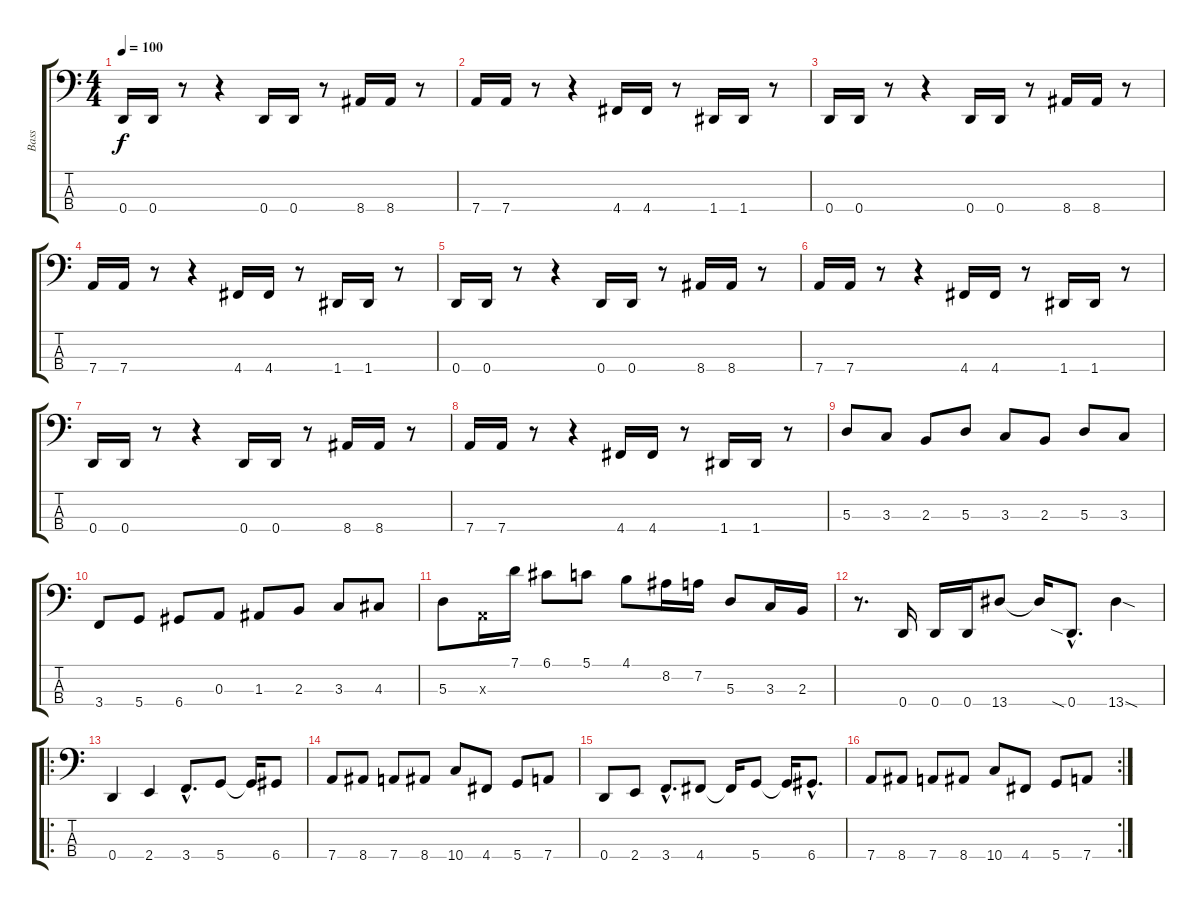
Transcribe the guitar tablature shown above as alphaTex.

\track ("Bass" "Bass") {instrument slapbass1}
\staff {score tabs}
\tuning (G2 D2 A1 D1) {hide}
\ts (4 4)
\tempo 100
\clef f4
\ks c
0.4.16{dy f} 0.4.16 r.8 r.4 0.4.16 0.4.16 r.8 8.4.16 8.4.16 r.8 |
7.4.16 7.4.16 r.8 r.4 4.4.16 4.4.16 r.8 1.4.16 1.4.16 r.8 |
0.4.16 0.4.16 r.8 r.4 0.4.16 0.4.16 r.8 8.4.16 8.4.16 r.8 |
7.4.16 7.4.16 r.8 r.4 4.4.16 4.4.16 r.8 1.4.16 1.4.16 r.8 |
0.4.16 0.4.16 r.8 r.4 0.4.16 0.4.16 r.8 8.4.16 8.4.16 r.8 |
7.4.16 7.4.16 r.8 r.4 4.4.16 4.4.16 r.8 1.4.16 1.4.16 r.8 |
0.4.16 0.4.16 r.8 r.4 0.4.16 0.4.16 r.8 8.4.16 8.4.16 r.8 |
7.4.16 7.4.16 r.8 r.4 4.4.16 4.4.16 r.8 1.4.16 1.4.16 r.8 |
5.3.8 3.3.8 2.3.8 5.3.8 3.3.8 2.3.8 5.3.8 3.3.8 |
3.4.8 5.4.8 6.4.8 0.3.8 1.3.8 2.3.8 3.3.8 4.3.8 |
5.3.8 0.3{x}.16 7.1.16 6.1.8 5.1.8 4.1.8 8.2.16 7.2.16 5.3.8 3.3.16 2.3.16 |
r.8{d} 0.4.16 0.4.16 0.4.16 13.4.8 13.4{t}.16 0.4{sia hac}.8{d} 13.4{sod}.4 |
\ro
0.4.4 2.4.4 3.4{hac}.8{d} 5.4.8 5.4{t}.16 6.4.8 |
7.4.8 8.4.8 7.4.8 8.4.8 10.4.8 4.4.8 5.4.8 7.4.8 |
0.4.8 2.4.8 3.4{hac}.8{d} 4.4.8 4.4{t}.16 5.4.8 5.4{t}.16 6.4{hac}.8{d} |
\rc 2
7.4.8 8.4.8 7.4.8 8.4.8 10.4.8 4.4.8 5.4.8 7.4.8
